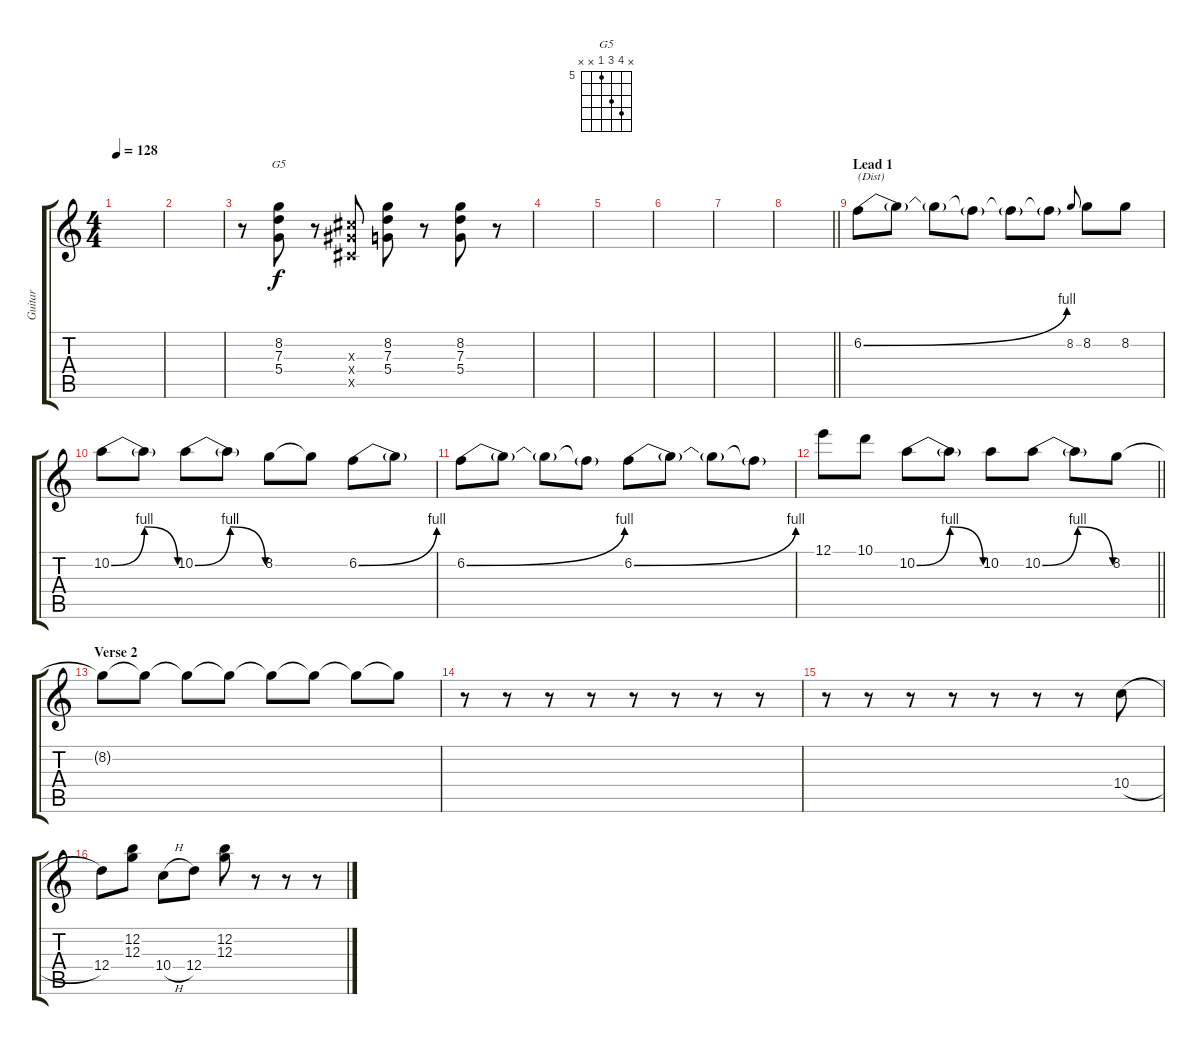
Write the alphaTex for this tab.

\track ("Guitar" "Guitar") {instrument overdrivenguitar}
\staff {score tabs}
\tuning (E4 B3 G3 D3 A2 E2) {hide}
\chord ("G5" x 8 7 5 x x) {firstfret 5}
\ts (4 4)
\tempo 128
\clef g2
\ks c
|
|
r.8 (8.2 7.3 5.4).8{ch "G5"} r.8 (6.3{x} 6.4{x} 4.5{x}).8 (8.2 7.3 5.4).8 r.8 (8.2 7.3 5.4).8 r.8 |
|
|
|
|
\barLineRight lightlight
|
\section ("" "Lead 1")
6.2{be (bend 0 0 60 4)}.8{txt "(Dist)" instrument overdrivenguitar} 6.2{t}.8 6.2{t}.8 6.2{t}.8 6.2{t}.8 6.2{t}.8 8.2.8{gr onbeat} 8.2.8 8.2.8 |
10.2{be (bendrelease 0 0 15 4 15 4 60 0)}.8 10.2{t}.8 10.2{be (bendrelease 0 0 15 4 15 4 60 0)}.8 10.2{t}.8 8.2.8 8.2{t}.8 6.2{be (bend 0 0 60 4)}.8 6.2{t}.8 |
6.2{be (bend 0 0 60 4)}.8 6.2{t}.8 6.2{t}.8 6.2{t}.8 6.2{be (bend 0 0 60 4)}.8 6.2{t}.8 6.2{t}.8 6.2{t}.8 |
\barLineRight lightlight
12.1.8 10.1.8 10.2{be (bendrelease 0 0 15 4 15 4 60 0)}.8 10.2{t}.8 10.2.8 10.2{be (bendrelease 0 0 15 4 15 4 60 0)}.8 10.2{t}.8 8.2.8 |
\section ("" "Verse 2")
8.2{t}.8 8.2{t}.8 8.2{t}.8 8.2{t}.8 8.2{t}.8 8.2{t}.8 8.2{t}.8 8.2{t}.8 |
r.8 r.8 r.8 r.8 r.8 r.8 r.8 r.8 |
r.8 r.8 r.8 r.8 r.8 r.8 r.8 10.4{h}.8 |
12.4.8 (12.2 12.3).8 10.4{h}.8 12.4.8 (12.2 12.3).8 r.8 r.8 r.8
